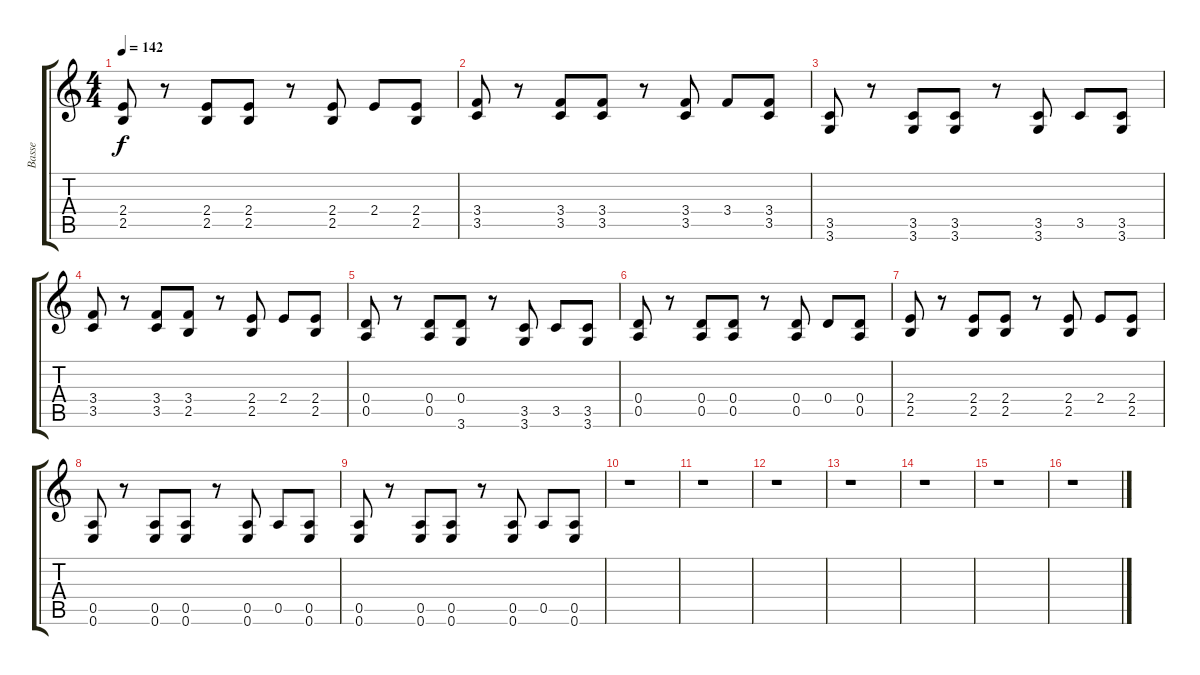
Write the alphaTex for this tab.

\track ("Basse" "Basse") {instrument synthbass1}
\staff {score tabs}
\tuning (E4 B3 G3 D3 A2 E2) {hide}
\ts (4 4)
\tempo 142
\clef g2
\ks c
(2.4 2.5).8{dy f} r.8 (2.4 2.5).8 (2.4 2.5).8 r.8 (2.4 2.5).8 2.4.8 (2.4 2.5).8 |
(3.4 3.5).8 r.8 (3.4 3.5).8 (3.4 3.5).8 r.8 (3.4 3.5).8 3.4.8 (3.4 3.5).8 |
(3.5 3.6).8 r.8 (3.5 3.6).8 (3.5 3.6).8 r.8 (3.5 3.6).8 3.5.8 (3.5 3.6).8 |
(3.4 3.5).8 r.8 (3.4 3.5).8 (3.4 2.5).8 r.8 (2.4 2.5).8 2.4.8 (2.4 2.5).8 |
(0.4 0.5).8 r.8 (0.4 0.5).8 (0.4 3.6).8 r.8 (3.5 3.6).8 3.5.8 (3.5 3.6).8 |
(0.4 0.5).8 r.8 (0.4 0.5).8 (0.4 0.5).8 r.8 (0.4 0.5).8 0.4.8 (0.4 0.5).8 |
(2.4 2.5).8 r.8 (2.4 2.5).8 (2.4 2.5).8 r.8 (2.4 2.5).8 2.4.8 (2.4 2.5).8 |
(0.5 0.6).8 r.8 (0.5 0.6).8 (0.5 0.6).8 r.8 (0.5 0.6).8 0.5.8 (0.5 0.6).8 |
(0.5 0.6).8 r.8 (0.5 0.6).8 (0.5 0.6).8 r.8 (0.5 0.6).8 0.5.8 (0.5 0.6).8 |
r.1 |
r.1 |
r.1 |
r.1 |
r.1 |
r.1 |
r.1
